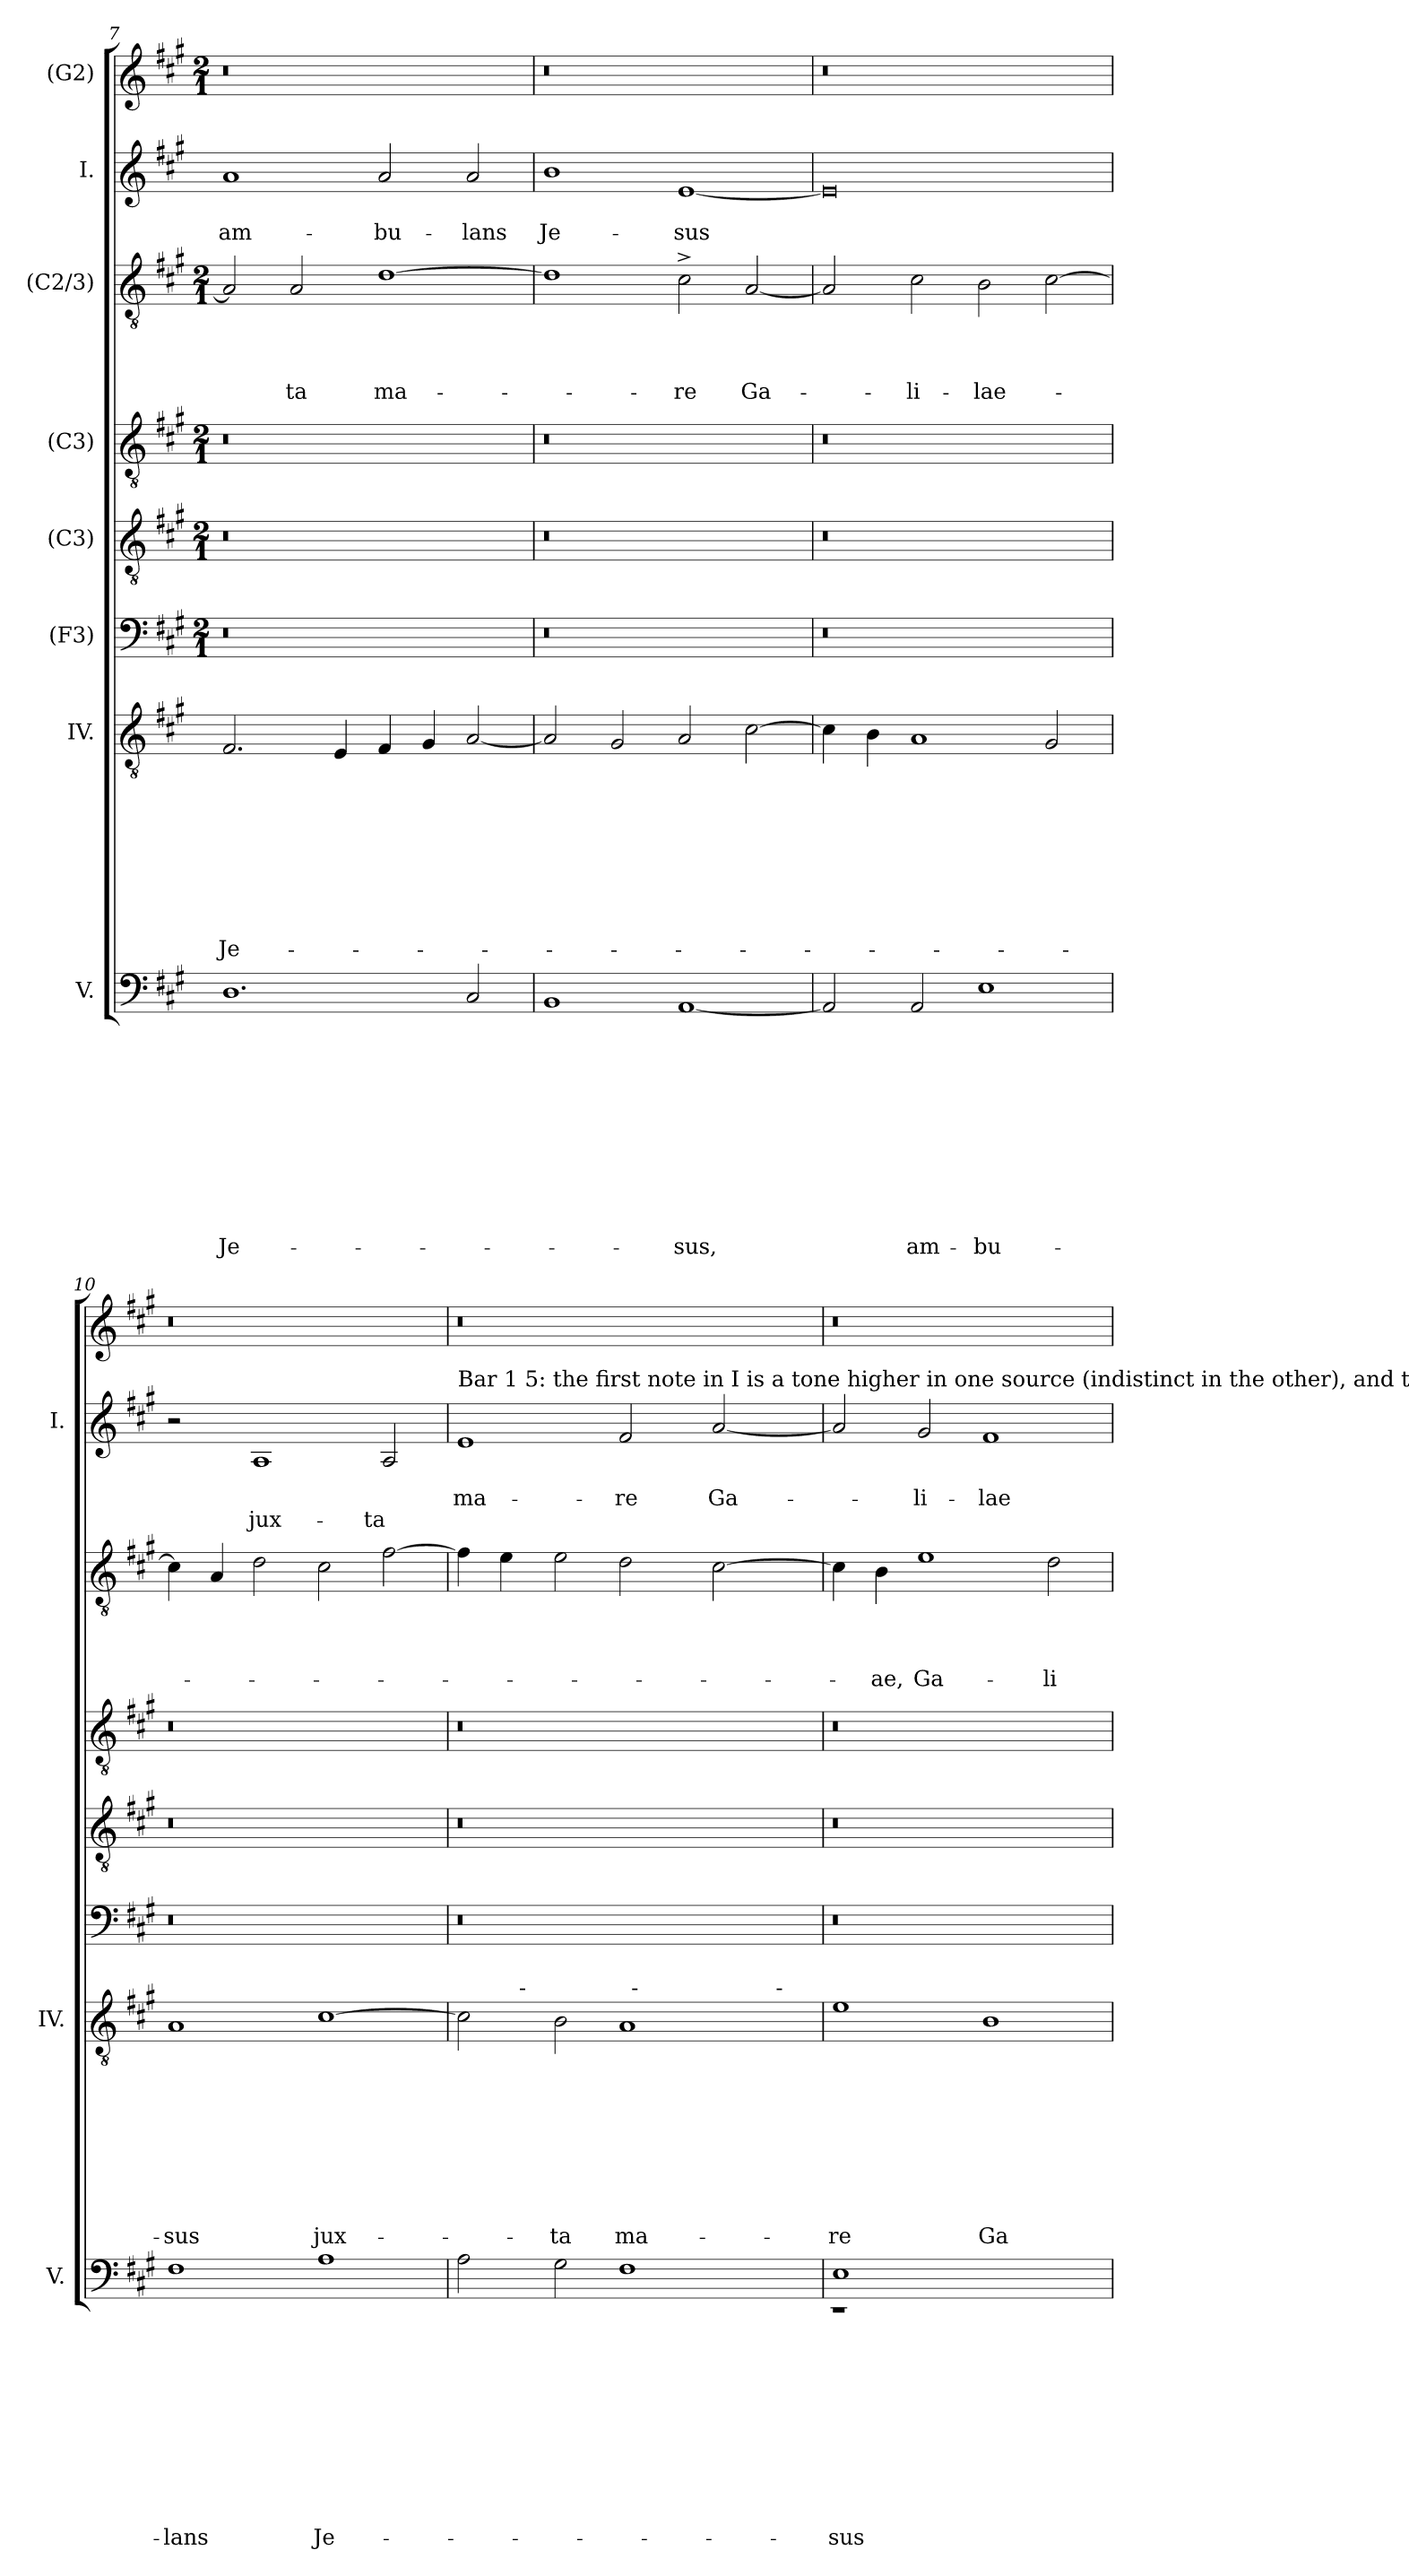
**kern	**text	**text	**text	**text	**text	**text	**text	**text	**text	**text	**text	**kern	**text	**text	**text	**text	**text	**text	**text	**text	**text	**kern	**kern	**kern	**kern	**text	**text	**text	**text	**kern	**text	**text	**text	**kern
*part8	*part8	*part8	*part8	*part8	*part8	*part8	*part8	*part8	*part8	*part8	*part8	*part7	*part7	*part7	*part7	*part7	*part7	*part7	*part7	*part7	*part7	*part6	*part5	*part4	*part3	*part3	*part3	*part3	*part3	*part2	*part2	*part2	*part2	*part1
*staff8	*staff8	*staff8	*staff8	*staff8	*staff8	*staff8	*staff8	*staff8	*staff8	*staff8	*staff8	*staff7	*staff7	*staff7	*staff7	*staff7	*staff7	*staff7	*staff7	*staff7	*staff7	*staff6	*staff5	*staff4	*staff3	*staff3	*staff3	*staff3	*staff3	*staff2	*staff2	*staff2	*staff2	*staff1
*I"V.	*	*	*	*	*	*	*	*	*	*	*	*I"IV.	*	*	*	*	*	*	*	*	*	*I"(F3)	*I"(C3)	*I"(C3)	*I"(C2/3)	*	*	*	*	*I"I.	*	*	*	*I"(G2)
*I'V.	*	*	*	*	*	*	*	*	*	*	*	*I'IV.	*	*	*	*	*	*	*	*	*	*	*	*	*	*	*	*	*	*I'I.	*	*	*	*
*clefF4	*	*	*	*	*	*	*	*	*	*	*	*clefGv2	*	*	*	*	*	*	*	*	*	*clefF4	*clefGv2	*clefGv2	*clefGv2	*	*	*	*	*clefG2	*	*	*	*clefG2
*k[f#c#g#]	*	*	*	*	*	*	*	*	*	*	*	*k[f#c#g#]	*	*	*	*	*	*	*	*	*	*k[f#c#g#]	*k[f#c#g#]	*k[f#c#g#]	*k[f#c#g#]	*	*	*	*	*k[f#c#g#]	*	*	*	*k[f#c#g#]
*A:	*	*	*	*	*	*	*	*	*	*	*	*A:	*	*	*	*	*	*	*	*	*	*A:	*A:	*A:	*A:	*	*	*	*	*A:	*	*	*	*A:
*	*	*	*	*	*	*	*	*	*	*	*	*	*	*	*	*	*	*	*	*	*	*M2/1	*M2/1	*M2/1	*M2/1	*	*	*	*	*	*	*	*	*M2/1
=7	=7	=7	=7	=7	=7	=7	=7	=7	=7	=7	=7	=7	=7	=7	=7	=7	=7	=7	=7	=7	=7	=7	=7	=7	=7	=7	=7	=7	=7	=7	=7	=7	=7	=7
!	!	!	!	!	!	!	!	!	!	!	!LO:LY:b	!	!	!	!	!	!	!	!	!	!LO:LY:b	!	!	!	!	!	!	!	!	!	!	!LO:LY:b	!	!
1.D	.	.	.	.	.	.	.	.	.	.	Je-	2.F#/	.	.	.	.	.	.	.	.	Je-	0r	0r	0r	2A/]	.	.	.	.	1a	.	am-	.	0r
!	!	!	!	!	!	!	!	!	!	!	!	!	!	!	!	!	!	!	!	!	!	!	!	!	!	!	!	!	!LO:LY:b	!	!	!	!	!
.	.	.	.	.	.	.	.	.	.	.	.	.	.	.	.	.	.	.	.	.	.	.	.	.	2A/	.	.	.	-ta	.	.	.	.	.
.	.	.	.	.	.	.	.	.	.	.	.	4E/	.	.	.	.	.	.	.	.	.	.	.	.	.	.	.	.	.	.	.	.	.	.
!	!	!	!	!	!	!	!	!	!	!	!	!	!	!	!	!	!	!	!	!	!	!	!	!	!	!	!	!	!LO:LY:b	!	!	!LO:LY:b	!	!
.	.	.	.	.	.	.	.	.	.	.	.	4F#/	.	.	.	.	.	.	.	.	.	.	.	.	[>1d	.	.	.	ma-	2a/	.	-bu-	.	.
.	.	.	.	.	.	.	.	.	.	.	.	4G#/	.	.	.	.	.	.	.	.	.	.	.	.	.	.	.	.	.	.	.	.	.	.
!	!	!	!	!	!	!	!	!	!	!	!	!	!	!	!	!	!	!	!	!	!	!	!	!	!	!	!	!	!	!	!	!LO:LY:b	!	!
2C#/	.	.	.	.	.	.	.	.	.	.	.	[<2A/	.	.	.	.	.	.	.	.	.	.	.	.	.	.	.	.	.	2a/	.	-lans	.	.
=8	=8	=8	=8	=8	=8	=8	=8	=8	=8	=8	=8	=8	=8	=8	=8	=8	=8	=8	=8	=8	=8	=8	=8	=8	=8	=8	=8	=8	=8	=8	=8	=8	=8	=8
!	!	!	!	!	!	!	!	!	!	!	!	!	!	!	!	!	!	!	!	!	!	!	!	!	!	!	!	!	!	!	!	!LO:LY:b	!	!
1BB	.	.	.	.	.	.	.	.	.	.	.	2A/]	.	.	.	.	.	.	.	.	.	0r	0r	0r	1d]	.	.	.	.	1b	.	Je-	.	0r
.	.	.	.	.	.	.	.	.	.	.	.	2G#/	.	.	.	.	.	.	.	.	.	.	.	.	.	.	.	.	.	.	.	.	.	.
!	!	!	!	!	!	!	!	!	!	!	!LO:LY:b	!	!	!	!	!	!	!	!	!	!	!	!	!	!	!	!	!	!LO:LY:b	!	!	!LO:LY:b	!	!
[<1AA	.	.	.	.	.	.	.	.	.	.	-sus,	2A/	.	.	.	.	.	.	.	.	.	.	.	.	2c#^>\	.	.	.	-re	[<1e	.	-sus	.	.
!	!	!	!	!	!	!	!	!	!	!	!	!	!	!	!	!	!	!	!	!	!	!	!	!	!	!	!	!	!LO:LY:b	!	!	!	!	!
.	.	.	.	.	.	.	.	.	.	.	.	[>2c#\	.	.	.	.	.	.	.	.	.	.	.	.	[<2A/	.	.	.	Ga-	.	.	.	.	.
=9	=9	=9	=9	=9	=9	=9	=9	=9	=9	=9	=9	=9	=9	=9	=9	=9	=9	=9	=9	=9	=9	=9	=9	=9	=9	=9	=9	=9	=9	=9	=9	=9	=9	=9
2AA/]	.	.	.	.	.	.	.	.	.	.	.	4c#\]	.	.	.	.	.	.	.	.	.	0r	0r	0r	2A/]	.	.	.	.	0e]	.	.	.	0r
.	.	.	.	.	.	.	.	.	.	.	.	4B\	.	.	.	.	.	.	.	.	.	.	.	.	.	.	.	.	.	.	.	.	.	.
!	!	!	!	!	!	!	!	!	!	!	!LO:LY:b	!	!	!	!	!	!	!	!	!	!	!	!	!	!	!	!	!	!LO:LY:b	!	!	!	!	!
2AA/	.	.	.	.	.	.	.	.	.	.	am-	1A	.	.	.	.	.	.	.	.	.	.	.	.	2c#\	.	.	.	-li-	.	.	.	.	.
!	!	!	!	!	!	!	!	!	!	!	!LO:LY:b	!	!	!	!	!	!	!	!	!	!	!	!	!	!	!	!	!	!LO:LY:b	!	!	!	!	!
1E	.	.	.	.	.	.	.	.	.	.	-bu-	.	.	.	.	.	.	.	.	.	.	.	.	.	2B\	.	.	.	-lae-	.	.	.	.	.
.	.	.	.	.	.	.	.	.	.	.	.	2G#/	.	.	.	.	.	.	.	.	.	.	.	.	[>2c#\	.	.	.	.	.	.	.	.	.
=10	=10	=10	=10	=10	=10	=10	=10	=10	=10	=10	=10	=10	=10	=10	=10	=10	=10	=10	=10	=10	=10	=10	=10	=10	=10	=10	=10	=10	=10	=10	=10	=10	=10	=10
!	!	!	!	!	!	!	!	!	!	!	!LO:LY:b	!	!	!	!	!	!	!	!	!	!LO:LY:b	!	!	!	!	!	!	!	!	!	!	!	!	!
1F#	.	.	.	.	.	.	.	.	.	.	-lans	1A	.	.	.	.	.	.	.	.	-sus	0r	0r	0r	4c#\]	.	.	.	.	2r	.	.	.	0r
.	.	.	.	.	.	.	.	.	.	.	.	.	.	.	.	.	.	.	.	.	.	.	.	.	4A/	.	.	.	.	.	.	.	.	.
!	!	!	!	!	!	!	!	!	!	!	!	!	!	!	!	!	!	!	!	!	!	!	!	!	!	!	!	!	!	!	!	!	!LO:LY:b	!
.	.	.	.	.	.	.	.	.	.	.	.	.	.	.	.	.	.	.	.	.	.	.	.	.	2d\	.	.	.	.	1A	.	.	jux-	.
!	!	!	!	!	!	!	!	!	!	!	!LO:LY:b	!	!	!	!	!	!	!	!	!	!LO:LY:b	!	!	!	!	!	!	!	!	!	!	!	!	!
1A	.	.	.	.	.	.	.	.	.	.	Je-	[<1c#	.	.	.	.	.	.	.	.	jux-	.	.	.	2c#\	.	.	.	.	.	.	.	.	.
!	!	!	!	!	!	!	!	!	!	!	!	!	!	!	!	!	!	!	!	!	!	!	!	!	!	!	!	!	!	!	!	!	!LO:LY:b	!
.	.	.	.	.	.	.	.	.	.	.	.	.	.	.	.	.	.	.	.	.	.	.	.	.	[<2f#\	.	.	.	.	2A/	.	.	-ta	.
!!LO:LB:g=z
=11	=11	=11	=11	=11	=11	=11	=11	=11	=11	=11	=11	=11	=11	=11	=11	=11	=11	=11	=11	=11	=11	=11	=11	=11	=11	=11	=11	=11	=11	=11	=11	=11	=11	=11
!	!	!	!	!	!	!	!	!	!	!	!	!	!	!	!	!	!	!	!	!	!	!	!	!	!	!	!	!	!	!LO:TX:a:t=Bar 1 5&colon; the first note in I is a tone higher in one source (indistinct in the other), and the first note in IV is a third lower.	!	!	!	!
!	!	!	!	!	!	!	!	!	!	!	!	!	!	!	!	!	!	!	!	!	!	!	!	!	!	!	!	!	!	!	!	!LO:LY:b	!	!
*	*	*	*	*	*	*	*	*	*	*	*	*^	*	*	*	*	*	*	*	*	*	*	*	*	*	*	*	*	*	*	*	*	*	*
*	*	*	*	*	*	*	*	*	*	*	*	*	*^	*	*	*	*	*	*	*	*	*	*	*	*	*	*	*	*	*	*	*	*	*	*
*	*	*	*	*	*	*	*	*	*	*	*	*	*	*^	*	*	*	*	*	*	*	*	*	*	*	*	*	*	*	*	*	*	*	*	*	*
2A\	.	.	.	.	.	.	.	.	.	.	.	2c#\]	4ryy	1ryy	1ryy	.	.	.	.	.	.	.	.	.	0r	0r	0r	4f#\]	.	.	.	.	1e	.	ma-	.	0r
.	.	.	.	.	.	.	.	.	.	.	.	.	16ryy	.	.	.	.	.	.	.	.	.	.	.	.	.	.	4e\	.	.	.	.	.	.	.	.	.
!	!	!	!	!	!	!	!	!	!	!	!	!	!LO:TX:a:t=-	!	!	!	!	!	!	!	!	!	!	!	!	!	!	!	!	!	!	!	!	!	!	!	!
.	.	.	.	.	.	.	.	.	.	.	.	.	1ryy	.	.	.	.	.	.	.	.	.	.	.	.	.	.	.	.	.	.	.	.	.	.	.	.
!	!	!	!	!	!	!	!	!	!	!	!	!	!	!	!	!	!	!	!	!	!	!	!	!LO:LY:b	!	!	!	!	!	!	!	!	!	!	!	!	!
2G#\	.	.	.	.	.	.	.	.	.	.	.	2B\	.	.	.	.	.	.	.	.	.	.	.	-ta	.	.	.	2e\	.	.	.	.	.	.	.	.	.
!	!	!	!	!	!	!	!	!	!	!	!	!	!	!	!	!	!	!	!	!	!	!	!	!LO:LY:b	!	!	!	!	!	!	!	!	!	!	!LO:LY:b	!	!
1F#	.	.	.	.	.	.	.	.	.	.	.	1A	.	32ryy	2ryy	.	.	.	.	.	.	.	.	ma-	.	.	.	2d\	.	.	.	.	2f#/	.	-re	.	.
!	!	!	!	!	!	!	!	!	!	!	!	!	!	!LO:TX:a:t=-	!	!	!	!	!	!	!	!	!	!	!	!	!	!	!	!	!	!	!	!	!	!	!
.	.	.	.	.	.	.	.	.	.	.	.	.	.	2ryy	.	.	.	.	.	.	.	.	.	.	.	.	.	.	.	.	.	.	.	.	.	.	.
.	.	.	.	.	.	.	.	.	.	.	.	.	2ryy	.	.	.	.	.	.	.	.	.	.	.	.	.	.	.	.	.	.	.	.	.	.	.	.
!	!	!	!	!	!	!	!	!	!	!	!	!	!	!	!	!	!	!	!	!	!	!	!	!	!	!	!	!	!	!	!	!	!	!	!LO:LY:b	!	!
.	.	.	.	.	.	.	.	.	.	.	.	.	.	.	4ryy	.	.	.	.	.	.	.	.	.	.	.	.	[>2c#\	.	.	.	.	[<2a/	.	Ga-	.	.
.	.	.	.	.	.	.	.	.	.	.	.	.	.	4...ryy	.	.	.	.	.	.	.	.	.	.	.	.	.	.	.	.	.	.	.	.	.	.	.
.	.	.	.	.	.	.	.	.	.	.	.	.	.	.	32ryy	.	.	.	.	.	.	.	.	.	.	.	.	.	.	.	.	.	.	.	.	.	.
!	!	!	!	!	!	!	!	!	!	!	!	!	!	!	!LO:TX:a:t=-	!	!	!	!	!	!	!	!	!	!	!	!	!	!	!	!	!	!	!	!	!	!
.	.	.	.	.	.	.	.	.	.	.	.	.	.	.	8..ryy	.	.	.	.	.	.	.	.	.	.	.	.	.	.	.	.	.	.	.	.	.	.
.	.	.	.	.	.	.	.	.	.	.	.	.	8.ryy	.	.	.	.	.	.	.	.	.	.	.	.	.	.	.	.	.	.	.	.	.	.	.	.
=12	=12	=12	=12	=12	=12	=12	=12	=12	=12	=12	=12	=12	=12	=12	=12	=12	=12	=12	=12	=12	=12	=12	=12	=12	=12	=12	=12	=12	=12	=12	=12	=12	=12	=12	=12	=12	=12
*^	*	*	*	*	*	*	*	*	*	*	*	*	*	*	*	*	*	*	*	*	*	*	*	*	*	*	*	*	*	*	*	*	*	*	*	*	*
!	!LO:N:vis=1	!	!	!	!	!	!	!	!	!	!	!LO:LY:b	!	!	!	!	!	!	!	!	!	!	!	!	!LO:LY:b	!	!	!	!	!	!	!	!	!	!	!	!	!
*	*	*	*	*	*	*	*	*	*	*	*	*	*v	*v	*v	*v	*	*	*	*	*	*	*	*	*	*	*	*	*	*	*	*	*	*	*	*	*	*
1E	0rEE	.	.	.	.	.	.	.	.	.	.	-sus	1e	.	.	.	.	.	.	.	.	-re	0r	0r	0r	4c#\]	.	.	.	.	2a/]	.	.	.	0r
!	!	!	!	!	!	!	!	!	!	!	!	!	!	!	!	!	!	!	!	!	!	!	!	!	!	!	!	!	!	!LO:LY:b	!	!	!	!	!
.	.	.	.	.	.	.	.	.	.	.	.	.	.	.	.	.	.	.	.	.	.	.	.	.	.	4B\	.	.	.	-ae,	.	.	.	.	.
!	!	!	!	!	!	!	!	!	!	!	!	!	!	!	!	!	!	!	!	!	!	!	!	!	!	!	!	!	!	!LO:LY:b	!	!	!LO:LY:b	!	!
.	.	.	.	.	.	.	.	.	.	.	.	.	.	.	.	.	.	.	.	.	.	.	.	.	.	1e	.	.	.	Ga-	2g#/	.	-li-	.	.
!	!	!	!	!	!	!	!	!	!	!	!	!	!	!	!	!	!	!	!	!	!	!LO:LY:b	!	!	!	!	!	!	!	!	!	!	!LO:LY:b	!	!
1ryy	.	.	.	.	.	.	.	.	.	.	.	.	1B	.	.	.	.	.	.	.	.	Ga-	.	.	.	.	.	.	.	.	1f#	.	-lae-	.	.
!	!	!	!	!	!	!	!	!	!	!	!	!	!	!	!	!	!	!	!	!	!	!	!	!	!	!	!	!	!	!LO:LY:b	!	!	!	!	!
.	.	.	.	.	.	.	.	.	.	.	.	.	.	.	.	.	.	.	.	.	.	.	.	.	.	2d\	.	.	.	-li-	.	.	.	.	.
*v	*v	*	*	*	*	*	*	*	*	*	*	*	*	*	*	*	*	*	*	*	*	*	*	*	*	*	*	*	*	*	*	*	*	*	*
=	=	=	=	=	=	=	=	=	=	=	=	=	=	=	=	=	=	=	=	=	=	=	=	=	=	=	=	=	=	=	=	=	=	=
*-	*-	*-	*-	*-	*-	*-	*-	*-	*-	*-	*-	*-	*-	*-	*-	*-	*-	*-	*-	*-	*-	*-	*-	*-	*-	*-	*-	*-	*-	*-	*-	*-	*-	*-
